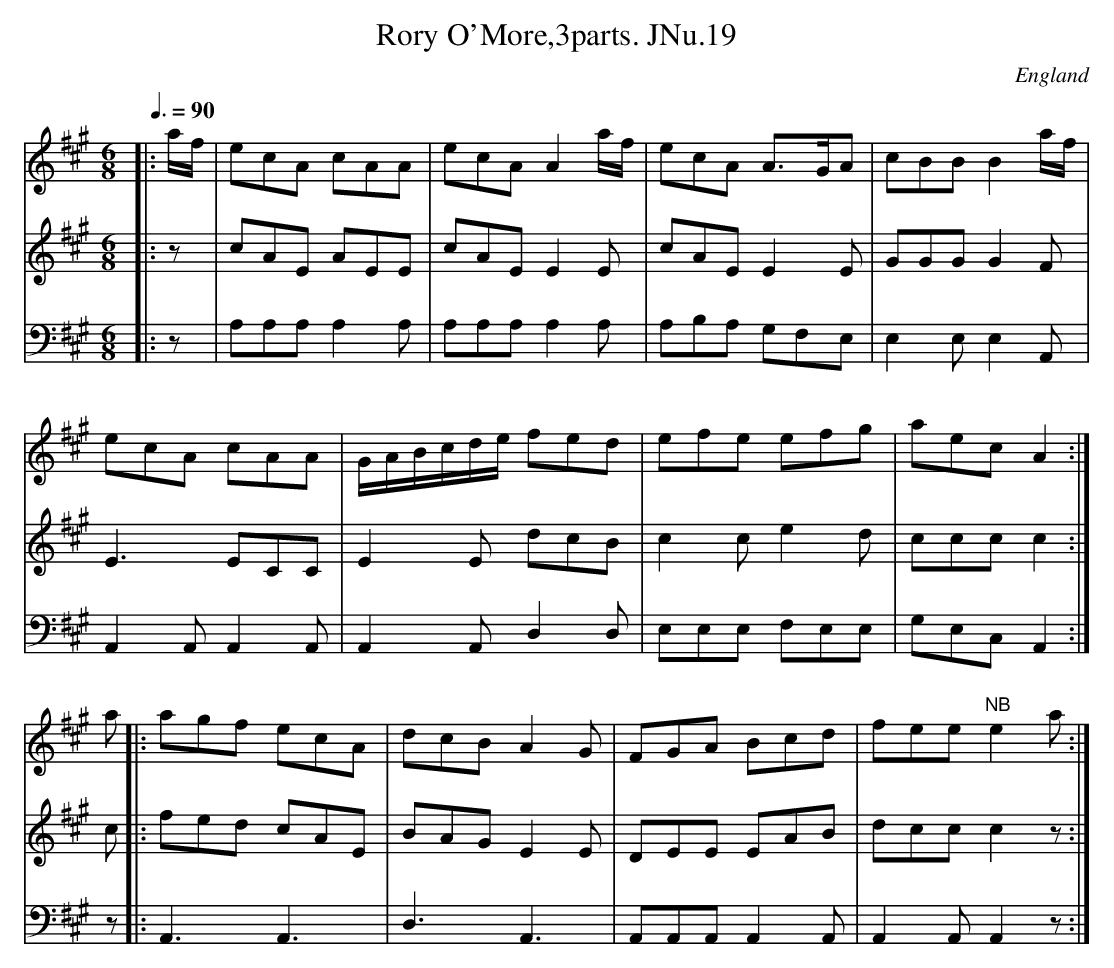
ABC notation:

X:1
T:Rory O'More,3parts. JNu.19
L:1/8
M:6/8
O:England
Q:3/8=90
V:1
V:2
V:3 clef=bass
K:A
[V:1] |: a/f/ | ecA cAA | ecA A2a/f/ | ecA A>GA | cBB B2a/f/ |
[V:2] |: z | cAE AEE | cAEE2E | cAEE2E | GGGG2F |
[V:3] |: z | A,A,A, A,2A, | A,A,A, A,2A, | A,B,A, G,F,E, | E,2E,E,2A,, |
[V:1] ecA cAA | G/A/B/c/d/e/ fed | efe efg | aec A2 :|
[V:2] E3ECC | E2E dcB | c2ce2d | cccc2 :|
[V:3] A,,2A,,A,,2A,, | A,,2A,,D,2D, | E,E,E, F,E,E, | G,E,C,A,,2 :|
[V:1] a |: agf ecA | dcB A2G | FGA Bcd | fee "NB"e2a :|
[V:2] c |: fed cAE | BAGE2E | DEE EAB | dccc2z :|
[V:3] z |: A,,3A,,3 | D,3A,,3 | A,,A,,A,,A,,2A,, | A,,2A,,A,,2z :|
